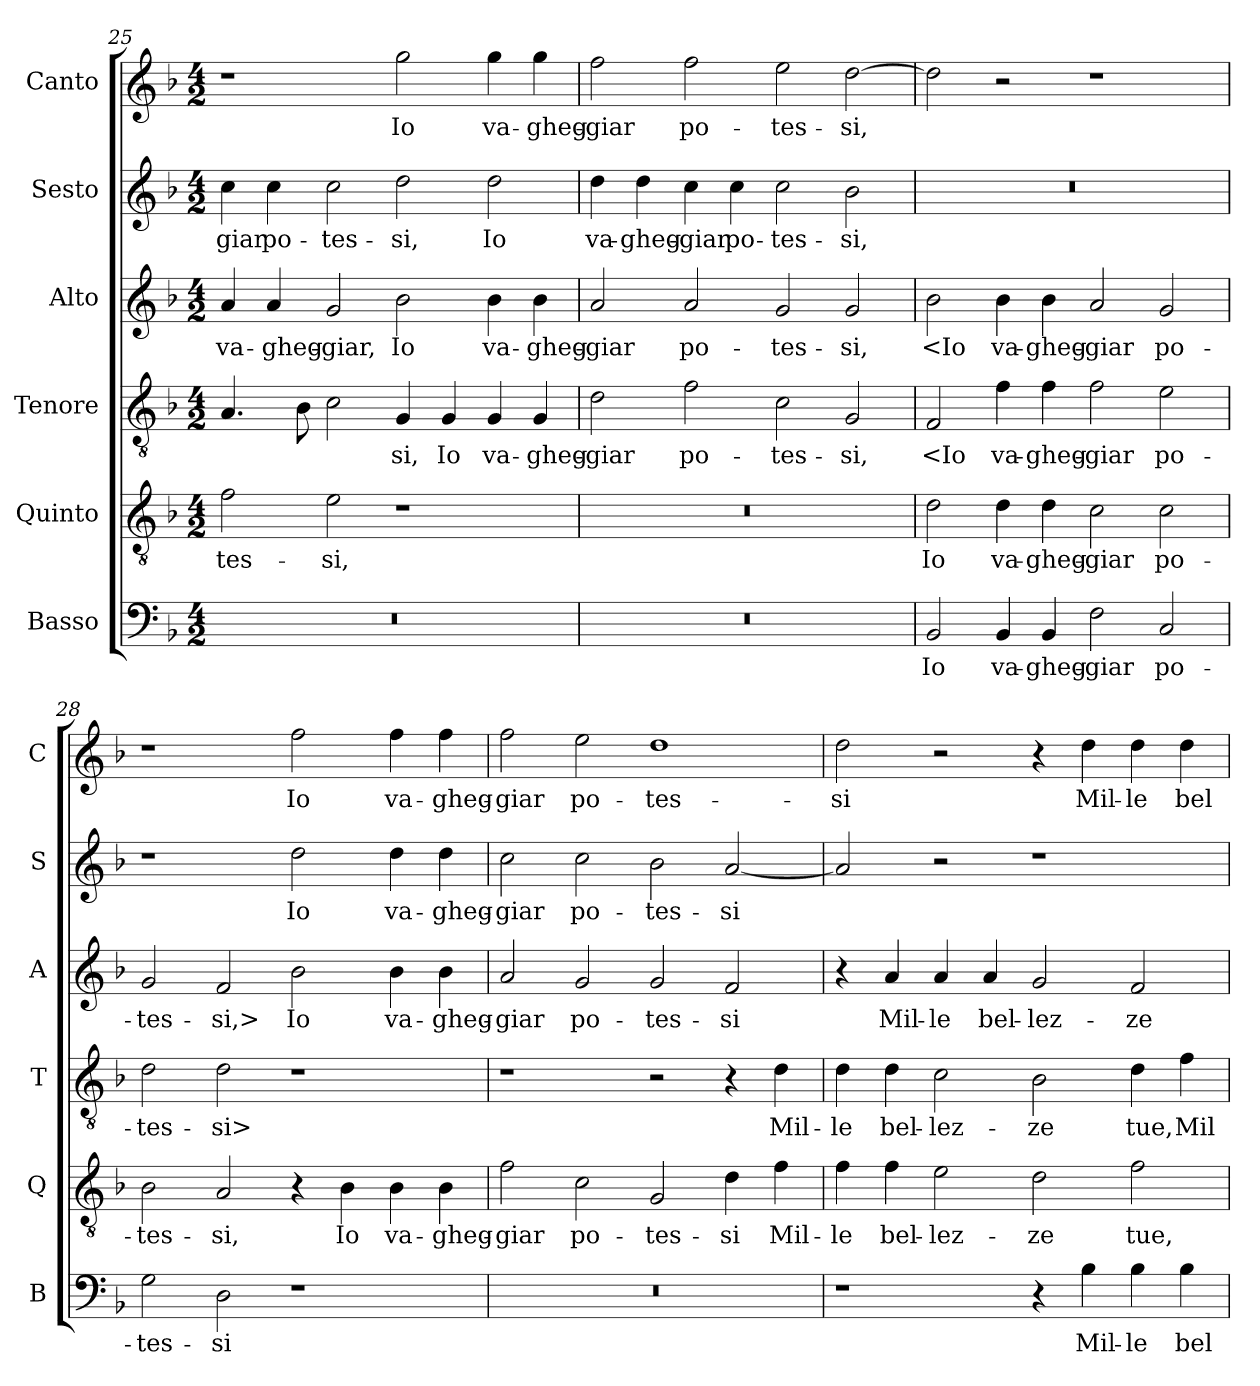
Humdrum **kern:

**kern	**text	**kern	**text	**kern	**text	**kern	**text	**kern	**text	**kern	**text
*part6	*part6	*part5	*part5	*part4	*part4	*part3	*part3	*part2	*part2	*part1	*part1
*staff6	*staff6	*staff5	*staff5	*staff4	*staff4	*staff3	*staff3	*staff2	*staff2	*staff1	*staff1
*I"Basso	*	*I"Quinto	*	*I"Tenore	*	*I"Alto	*	*I"Sesto	*	*I"Canto	*
*I'B	*	*I'Q	*	*I'T	*	*I'A	*	*I'S	*	*I'C	*
*clefF4	*	*clefGv2	*	*clefGv2	*	*clefG2	*	*clefG2	*	*clefG2	*
*k[b-]	*	*k[b-]	*	*k[b-]	*	*k[b-]	*	*k[b-]	*	*k[b-]	*
*M4/2	*	*M4/2	*	*M4/2	*	*M4/2	*	*M4/2	*	*M4/2	*
=25	=25	=25	=25	=25	=25	=25	=25	=25	=25	=25	=25
0r	.	2f	-tes-	4.A	.	4a	va-	4cc	-giar	1r	.
.	.	.	.	.	.	4a	-gheg-	4cc	po-	.	.
.	.	.	.	8B-	.	.	.	.	.	.	.
.	.	2e	-si,	2c	.	2g	-giar,	2cc	-tes-	.	.
.	.	1r	.	4G	-si,	2b-	Io	2dd	-si,	2gg	Io
.	.	.	.	4G	Io	.	.	.	.	.	.
.	.	.	.	4G	va-	4b-	va-	2dd	Io	4gg	va-
.	.	.	.	4G	-gheg-	4b-	-gheg-	.	.	4gg	-gheg-
=26	=26	=26	=26	=26	=26	=26	=26	=26	=26	=26	=26
0r	.	0r	.	2d	-giar	2a	-giar	4dd	va-	2ff	-giar
.	.	.	.	.	.	.	.	4dd	-gheg-	.	.
.	.	.	.	2f	po-	2a	po-	4cc	-giar	2ff	po-
.	.	.	.	.	.	.	.	4cc	po-	.	.
.	.	.	.	2c	-tes-	2g	-tes-	2cc	-tes-	2ee	-tes-
.	.	.	.	2G	-si,	2g	-si,	2b-	-si,	[2dd	-si,
=27	=27	=27	=27	=27	=27	=27	=27	=27	=27	=27	=27
2BB-	Io	2d	Io	2F	<Io	2b-	<Io	0r	.	2dd]	.
4BB-	va-	4d	va-	4f	va-	4b-	va-	.	.	2r	.
4BB-	-gheg-	4d	-gheg-	4f	-gheg-	4b-	-gheg-	.	.	.	.
2F	-giar	2c	-giar	2f	-giar	2a	-giar	.	.	1r	.
2C	po-	2c	po-	2e	po-	2g	po-	.	.	.	.
=28	=28	=28	=28	=28	=28	=28	=28	=28	=28	=28	=28
2G	-tes-	2B-	-tes-	2d	-tes-	2g	-tes-	1r	.	1r	.
2D	-si	2A	-si,	2d	-si>	2f	-si,>	.	.	.	.
1r	.	4r	.	1r	.	2b-	Io	2dd	Io	2ff	Io
.	.	4B-	Io	.	.	.	.	.	.	.	.
.	.	4B-	va-	.	.	4b-	va-	4dd	va-	4ff	va-
.	.	4B-	-gheg-	.	.	4b-	-gheg-	4dd	-gheg-	4ff	-gheg-
=29	=29	=29	=29	=29	=29	=29	=29	=29	=29	=29	=29
0r	.	2f	-giar	1r	.	2a	-giar	2cc	-giar	2ff	-giar
.	.	2c	po-	.	.	2g	po-	2cc	po-	2ee	po-
.	.	2G	-tes-	2r	.	2g	-tes-	2b-	-tes-	1dd	-tes-
.	.	4d	-si	4r	.	2f	-si	[2a	-si	.	.
.	.	4f	Mil-	4d	Mil-	.	.	.	.	.	.
=30	=30	=30	=30	=30	=30	=30	=30	=30	=30	=30	=30
1r	.	4f	-le	4d	-le	4r	.	2a]	.	2dd	-si
.	.	4f	bel-	4d	bel-	4a	Mil-	.	.	.	.
.	.	2e	-lez-	2c	-lez-	4a	-le	2r	.	2r	.
.	.	.	.	.	.	4a	bel-	.	.	.	.
4r	.	2d	-ze	2B-	-ze	2g	-lez-	1r	.	4r	.
4B-	Mil-	.	.	.	.	.	.	.	.	4dd	Mil-
4B-	-le	2f	tue,	4d	tue,	2f	-ze	.	.	4dd	-le
4B-	bel-	.	.	4f	Mil-	.	.	.	.	4dd	bel-
=	=	=	=	=	=	=	=	=	=	=	=
*-	*-	*-	*-	*-	*-	*-	*-	*-	*-	*-	*-
